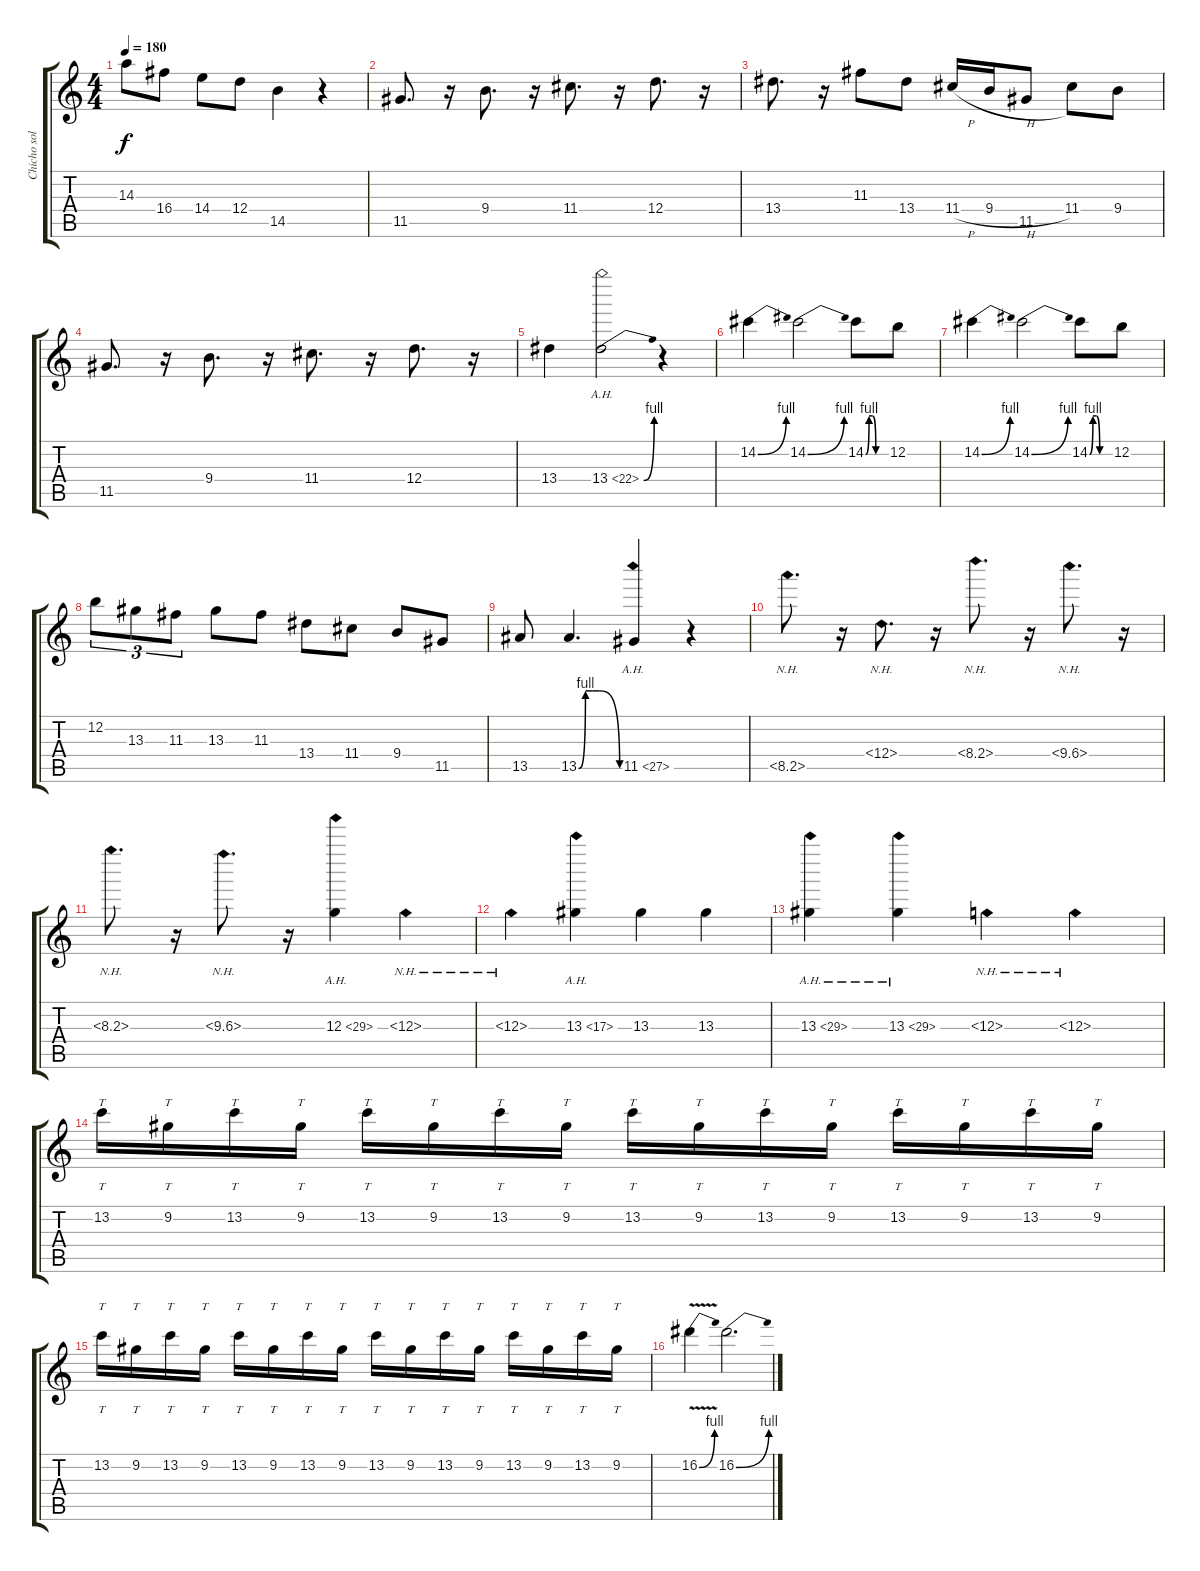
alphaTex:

\track ("Chicho solo" "Chicho sol") {instrument distortionguitar}
\staff {score tabs}
\tuning (E4 B3 G3 D3 A2 E2) {hide}
\ts (4 4)
\tempo 180
\clef g2
\ks c
14.3.8{dy f} 16.4.8 14.4.8 12.4.8 14.5.4 r.4 |
11.5.8{d} r.16 9.4.8{d} r.16 11.4.8{d} r.16 12.4.8{d} r.16 |
13.4.8{d} r.16 11.3.8 13.4.8 11.4{h}.16 9.4{h}.16 11.5.8 11.4.8 9.4.8 |
11.5.8{d} r.16 9.4.8{d} r.16 11.4.8{d} r.16 12.4.8{d} r.16 |
13.4.4 13.4{be (bend 0 0 60 4) ah 9}.2 r.4 |
14.2{be (bend 0 0 60 4)}.4 14.2{be (bend 0 0 60 4)}.2 14.2{be (custom 0 0 10 4 20 4 30 0 60 0)}.8 12.2.8 |
14.2{be (bend 0 0 60 4)}.4 14.2{be (bend 0 0 60 4)}.2 14.2{be (custom 0 0 10 4 20 4 30 0 60 0)}.8 12.2.8 |
12.2.8{tu (3 2)} 13.3.8{tu (3 2)} 11.3.8{tu (3 2)} 13.3.8 11.3.8 13.4.8 11.4.8 9.4.8 11.5.8 |
13.5.8 13.5{be (custom 0 0 10 4 20 4 30 4 60 0)}.4{d} 11.5{ah 16}.4 r.4 |
8.5{nh}.8{d} r.16 6.4{nh}.8{d} r.16 8.4{nh}.8{d} r.16 10.4{nh}.8{d} r.16 |
8.3{nh}.8{d} r.16 10.3{nh}.8{d} r.16 12.3{ah 17}.4 13.3{nh}.4 |
13.3{nh}.4 13.3{ah 4}.4 13.3.4 13.3.4 |
13.3{ah 16}.4 13.3{ah 16}.4 13.3{nh}.4 13.3{nh}.4 |
13.2.16{tt} 9.2.16{tt} 13.2.16{tt} 9.2.16{tt} 13.2.16{tt} 9.2.16{tt} 13.2.16{tt} 9.2.16{tt} 13.2.16{tt} 9.2.16{tt} 13.2.16{tt} 9.2.16{tt} 13.2.16{tt} 9.2.16{tt} 13.2.16{tt} 9.2.16{tt} |
13.2.16{tt} 9.2.16{tt} 13.2.16{tt} 9.2.16{tt} 13.2.16{tt} 9.2.16{tt} 13.2.16{tt} 9.2.16{tt} 13.2.16{tt} 9.2.16{tt} 13.2.16{tt} 9.2.16{tt} 13.2.16{tt} 9.2.16{tt} 13.2.16{tt} 9.2.16{tt} |
16.2{be (bend 0 0 60 4) v}.4 16.2{be (bend 0 0 60 4)}.2{d}
